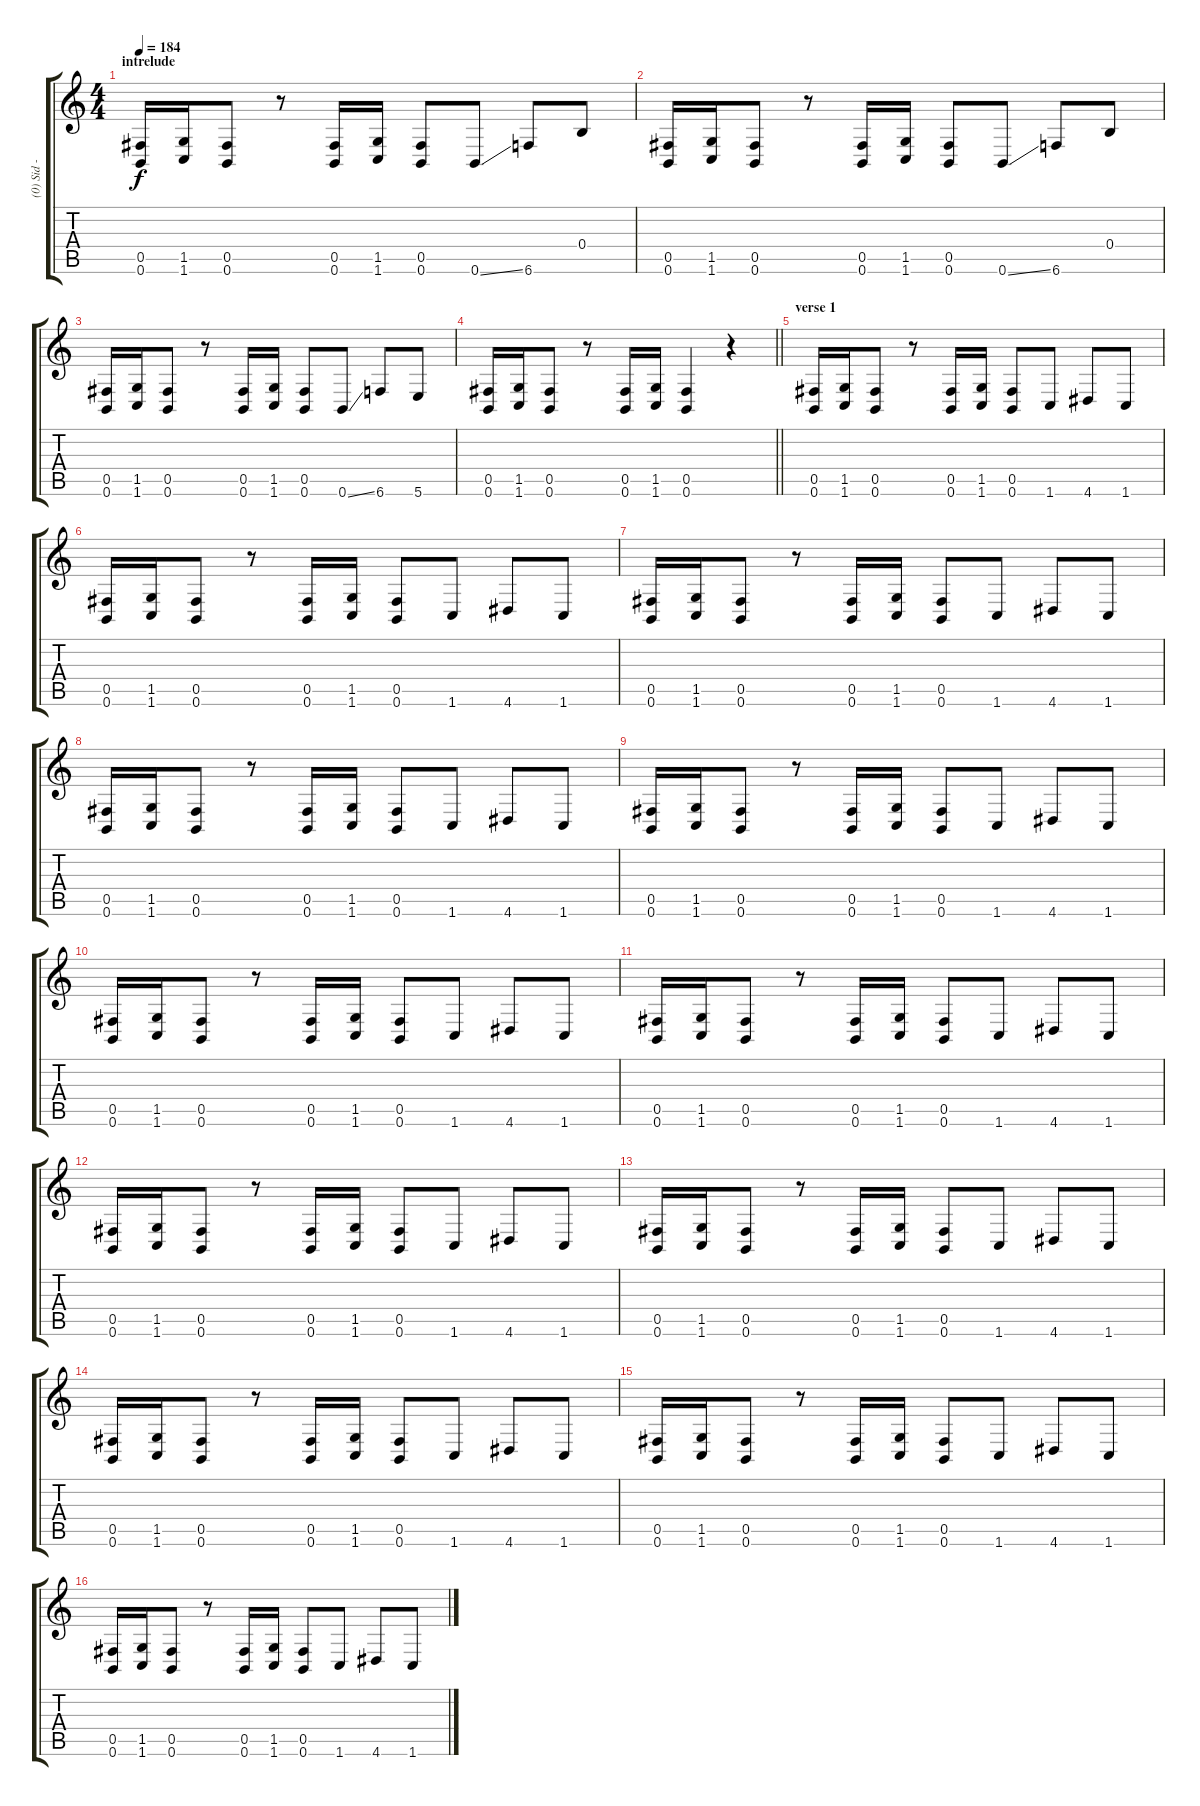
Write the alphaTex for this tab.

\track ("(0) Sid - guitar C#" "(0) Sid - ") {instrument overdrivenguitar}
\staff {score tabs}
\tuning (Db4 Ab3 E3 B2 Gb2 B1) {hide}
\ts (4 4)
\section ("" "intrelude")
\tempo 184
\clef g2
\ks c
(0.5 0.6).16{dy f} (1.5 1.6).16 (0.5 0.6).8 r.8 (0.5 0.6).16 (1.5 1.6).16 (0.5 0.6).8 0.6{ss}.8 6.6.8 0.4.8 |
(0.5 0.6).16 (1.5 1.6).16 (0.5 0.6).8 r.8 (0.5 0.6).16 (1.5 1.6).16 (0.5 0.6).8 0.6{ss}.8 6.6.8 0.4.8 |
(0.5 0.6).16 (1.5 1.6).16 (0.5 0.6).8 r.8 (0.5 0.6).16 (1.5 1.6).16 (0.5 0.6).8 0.6{ss}.8 6.6.8 5.6.8 |
\barLineRight lightlight
(0.5 0.6).16 (1.5 1.6).16 (0.5 0.6).8 r.8 (0.5 0.6).16 (1.5 1.6).16 (0.5 0.6).4 r.4 |
\section ("" "verse 1")
(0.5 0.6).16 (1.5 1.6).16 (0.5 0.6).8 r.8 (0.5 0.6).16 (1.5 1.6).16 (0.5 0.6).8 1.6.8 4.6.8 1.6.8 |
(0.5 0.6).16 (1.5 1.6).16 (0.5 0.6).8 r.8 (0.5 0.6).16 (1.5 1.6).16 (0.5 0.6).8 1.6.8 4.6.8 1.6.8 |
(0.5 0.6).16 (1.5 1.6).16 (0.5 0.6).8 r.8 (0.5 0.6).16 (1.5 1.6).16 (0.5 0.6).8 1.6.8 4.6.8 1.6.8 |
(0.5 0.6).16 (1.5 1.6).16 (0.5 0.6).8 r.8 (0.5 0.6).16 (1.5 1.6).16 (0.5 0.6).8 1.6.8 4.6.8 1.6.8 |
(0.5 0.6).16 (1.5 1.6).16 (0.5 0.6).8 r.8 (0.5 0.6).16 (1.5 1.6).16 (0.5 0.6).8 1.6.8 4.6.8 1.6.8 |
(0.5 0.6).16 (1.5 1.6).16 (0.5 0.6).8 r.8 (0.5 0.6).16 (1.5 1.6).16 (0.5 0.6).8 1.6.8 4.6.8 1.6.8 |
(0.5 0.6).16 (1.5 1.6).16 (0.5 0.6).8 r.8 (0.5 0.6).16 (1.5 1.6).16 (0.5 0.6).8 1.6.8 4.6.8 1.6.8 |
(0.5 0.6).16 (1.5 1.6).16 (0.5 0.6).8 r.8 (0.5 0.6).16 (1.5 1.6).16 (0.5 0.6).8 1.6.8 4.6.8 1.6.8 |
(0.5 0.6).16 (1.5 1.6).16 (0.5 0.6).8 r.8 (0.5 0.6).16 (1.5 1.6).16 (0.5 0.6).8 1.6.8 4.6.8 1.6.8 |
(0.5 0.6).16 (1.5 1.6).16 (0.5 0.6).8 r.8 (0.5 0.6).16 (1.5 1.6).16 (0.5 0.6).8 1.6.8 4.6.8 1.6.8 |
(0.5 0.6).16 (1.5 1.6).16 (0.5 0.6).8 r.8 (0.5 0.6).16 (1.5 1.6).16 (0.5 0.6).8 1.6.8 4.6.8 1.6.8 |
(0.5 0.6).16 (1.5 1.6).16 (0.5 0.6).8 r.8 (0.5 0.6).16 (1.5 1.6).16 (0.5 0.6).8 1.6.8 4.6.8 1.6.8
